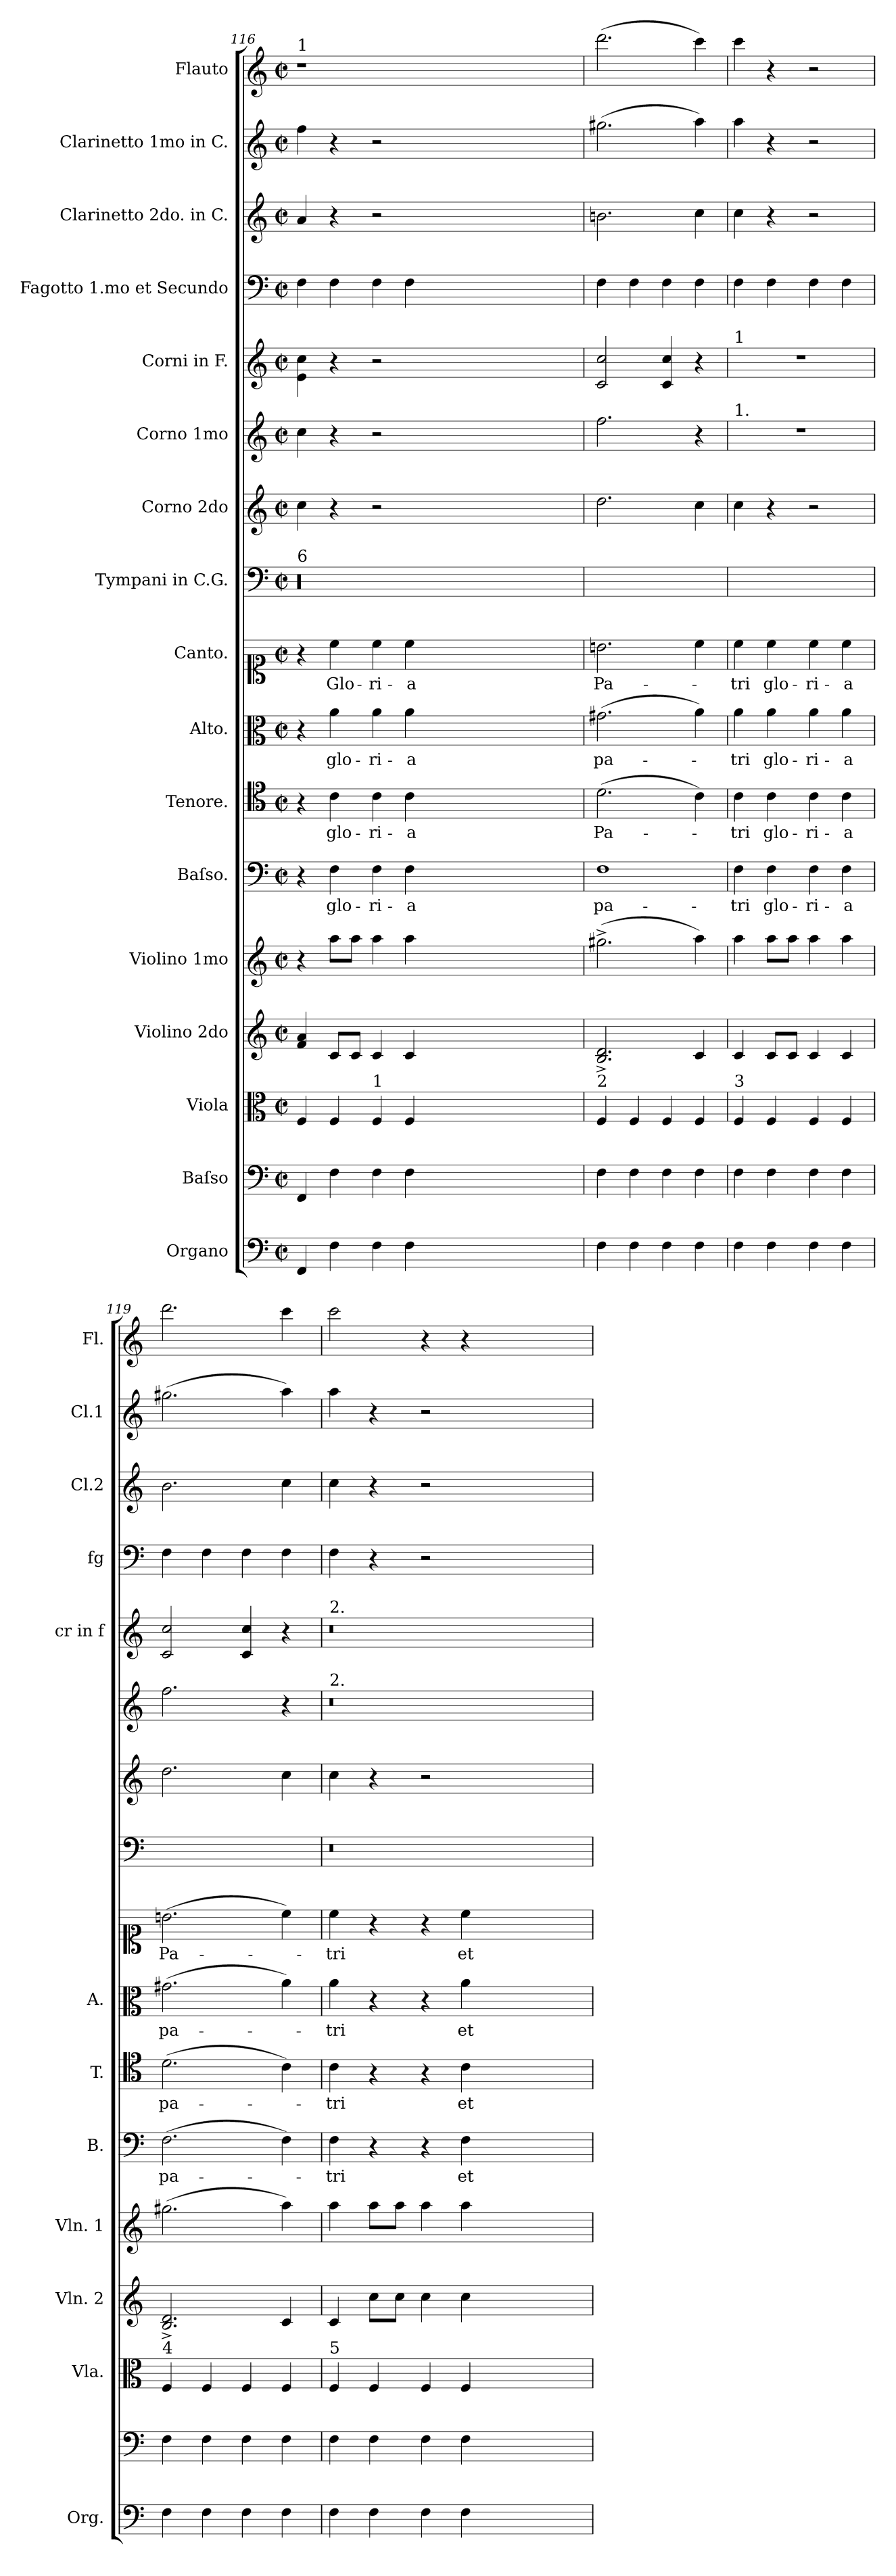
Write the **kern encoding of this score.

**kern	**kern	**kern	**kern	**kern	**kern	**text	**kern	**text	**kern	**text	**kern	**text	**kern	**kern	**kern	**kern	**kern	**kern	**kern	**kern
*part17	*part16	*part15	*part14	*part13	*part12	*part12	*part11	*part11	*part10	*part10	*part9	*part9	*part8	*part7	*part6	*part5	*part4	*part3	*part2	*part1
*staff17	*staff16	*staff15	*staff14	*staff13	*staff12	*staff12	*staff11	*staff11	*staff10	*staff10	*staff9	*staff9	*staff8	*staff7	*staff6	*staff5	*staff4	*staff3	*staff2	*staff1
*I"Organo	*I"Baſso	*I"Viola	*I"Violino 2do	*I"Violino 1mo	*I"Baſso.	*	*I"Tenore.	*	*I"Alto.	*	*I"Canto.	*	*I"Tympani in C.G.	*I"Corno 2do	*I"Corno 1mo	*I"Corni in F.	*I"Fagotto 1.mo et Secundo	*I"Clarinetto 2do. in C.	*I"Clarinetto 1mo in C.	*I"Flauto
*I'Org.	*	*I'Vla.	*I'Vln. 2	*I'Vln. 1	*I'B.	*	*I'T.	*	*I'A.	*	*	*	*	*	*	*I'cr in f	*I'fg	*I'Cl.2	*I'Cl.1	*I'Fl.
*clefF4	*clefF4	*clefC3	*clefG2	*clefG2	*clefF4	*	*clefC4	*	*clefC3	*	*clefC1	*	*clefF4	*clefG2	*clefG2	*clefG2	*clefF4	*clefG2	*clefG2	*clefG2
*	*	*	*	*	*	*	*	*	*	*	*	*	*	*	*	*ITrd4c7	*	*	*	*
*k[]	*k[]	*k[]	*k[]	*k[]	*k[]	*	*k[]	*	*k[]	*	*k[]	*	*k[]	*k[]	*k[]	*k[b-]	*k[]	*k[]	*k[]	*k[]
*M2/2	*M2/2	*M2/2	*M2/2	*M2/2	*M2/2	*	*M2/2	*	*M2/2	*	*M2/2	*	*M2/2	*M2/2	*M2/2	*M2/2	*M2/2	*M2/2	*M2/2	*M2/2
*met(c|)	*met(c|)	*met(c|)	*met(c|)	*met(c|)	*met(c|)	*	*met(c|)	*	*met(c|)	*	*met(c|)	*	*met(c|)	*met(c|)	*met(c|)	*met(c|)	*met(c|)	*met(c|)	*met(c|)	*met(c|)
=116	=116	=116	=116	=116	=116	=116	=116	=116	=116	=116	=116	=116	=116	=116	=116	=116	=116	=116	=116	=116
!	!	!	!	!	!	!	!	!	!	!	!	!	!	!	!	!	!	!	!	!LO:TX:a:t=1
!	!	!	!	!	!	!	!	!	!	!	!	!	!LO:TX:a:t=6	!	!	!	!	!	!	!
4FF/	4FF/	4F/	4f/ 4a/	4r	4r	.	4r	.	4r	.	4r	.	00r	4cc\	4cc\	4A\ 4f\	4F\	4a/	4ff\	1r
4F\	4F\	4F/	8c/L	8aa\L	4F\	glo-	4c\	glo-	4a\	glo-	4cc\	Glo-	.	4r	4r	4r	4F\	4r	4r	.
.	.	.	8c/J	8aa\J	.	.	.	.	.	.	.	.	.	.	.	.	.	.	.	.
!	!	!LO:TX:a:t=1	!	!	!	!	!	!	!	!	!	!	!	!	!	!	!	!	!	!
4F\	4F\	4F/	4c/	4aa\	4F\	-ri-	4c\	-ri-	4a\	-ri-	4cc\	-ri-	.	2r	2r	2r	4F\	2r	2r	.
4F\	4F\	4F/	4c/	4aa\	4F\	-a	4c\	-a	4a\	-a	4cc\	-a	.	.	.	.	4F\	.	.	.
0.ryy	0.ryy	0.ryy	0.ryy	0.ryy	0.ryy	.	0.ryy	.	0.ryy	.	0.ryy	.	.	0.ryy	0.ryy	0.ryy	0.ryy	0.ryy	0.ryy	0.ryy
=117	=117	=117	=117	=117	=117	=117	=117	=117	=117	=117	=117	=117	=117	=117	=117	=117	=117	=117	=117	=117
!	!	!LO:TX:a:t=2	!	!	!	!	!	!	!	!	!	!	!	!	!	!	!	!	!	!
4F\	4F\	4F/	2.B^>/ 2.d^>/	(2.gg#X^\	1F\	pa-	(2.d\	Pa-	(2.g#X\	pa-	2.bn\	Pa-	1ryy	2.dd\	2.ff\	2F/ 2f/	4F\	2.bn\	(2.gg#X\	(2.ddd\
4F\	4F\	4F/	.	.	.	.	.	.	.	.	.	.	.	.	.	.	4F\	.	.	.
4F\	4F\	4F/	.	.	.	.	.	.	.	.	.	.	.	.	.	4F/ 4f/	4F\	.	.	.
4F\	4F\	4F/	4c/	4aa\)	.	.	4c\)	.	4a\)	.	4cc\	.	.	4cc\	4r	4r	4F\	4cc\	4aa\)	4ccc\)
=118	=118	=118	=118	=118	=118	=118	=118	=118	=118	=118	=118	=118	=118	=118	=118	=118	=118	=118	=118	=118
!	!	!	!	!	!	!	!	!	!	!	!	!	!	!	!	!LO:TX:a:t=1	!	!	!	!
!	!	!	!	!	!	!	!	!	!	!	!	!	!	!	!LO:TX:a:t=1.	!	!	!	!	!
!	!	!LO:TX:a:t=3	!	!	!	!	!	!	!	!	!	!	!	!	!	!	!	!	!	!
4F\	4F\	4F/	4c/	4aa\	4F\	-tri	4c\	-tri	4a\	-tri	4cc\	-tri	1ryy	4cc\	1r	1r	4F\	4cc\	4aa\	4ccc\
4F\	4F\	4F/	8c/L	8aa\L	4F\	glo-	4c\	glo-	4a\	glo-	4cc\	glo-	.	4r	.	.	4F\	4r	4r	4r
.	.	.	8c/J	8aa\J	.	.	.	.	.	.	.	.	.	.	.	.	.	.	.	.
4F\	4F\	4F/	4c/	4aa\	4F\	-ri-	4c\	-ri-	4a\	-ri-	4cc\	-ri-	.	2r	.	.	4F\	2r	2r	2r
4F\	4F\	4F/	4c/	4aa\	4F\	-a	4c\	-a	4a\	-a	4cc\	-a	.	.	.	.	4F\	.	.	.
=119	=119	=119	=119	=119	=119	=119	=119	=119	=119	=119	=119	=119	=119	=119	=119	=119	=119	=119	=119	=119
!	!	!LO:TX:a:t=4	!	!	!	!	!	!	!	!	!	!	!	!	!	!	!	!	!	!
4F\	4F\	4F/	2.B^>/ 2.d^>/	(2.gg#X\	(2.F\	pa-	(2.d\	pa-	(2.g#X\	pa-	(2.bn\	Pa-	1ryy	2.dd\	2.ff\	2F/ 2f/	4F\	2.b\	(2.gg#X\	2.ddd\
4F\	4F\	4F/	.	.	.	.	.	.	.	.	.	.	.	.	.	.	4F\	.	.	.
4F\	4F\	4F/	.	.	.	.	.	.	.	.	.	.	.	.	.	4F/ 4f/	4F\	.	.	.
4F\	4F\	4F/	4c/	4aa\)	4F\)	.	4c\)	.	4a\)	.	4cc\)	.	.	4cc\	4r	4r	4F\	4cc\	4aa\)	4ccc\
=120	=120	=120	=120	=120	=120	=120	=120	=120	=120	=120	=120	=120	=120	=120	=120	=120	=120	=120	=120	=120
!	!	!	!	!	!	!	!	!	!	!	!	!	!	!	!	!LO:TX:a:t=2.	!	!	!	!
!	!	!	!	!	!	!	!	!	!	!	!	!	!	!	!LO:TX:a:t=2.	!	!	!	!	!
!	!	!LO:TX:a:t=5	!	!	!	!	!	!	!	!	!	!	!	!	!	!	!	!	!	!
4F\	4F\	4F/	4c/	4aa\	4F\	-tri	4c\	-tri	4a\	-tri	4cc\	-tri	0r	4cc\	0r	0r	4F\	4cc\	4aa\	2ccc\
4F\	4F\	4F/	8cc\L	8aa\L	4r	.	4r	.	4r	.	4r	.	.	4r	.	.	4r	4r	4r	.
.	.	.	8cc\J	8aa\J	.	.	.	.	.	.	.	.	.	.	.	.	.	.	.	.
4F\	4F\	4F/	4cc\	4aa\	4r	.	4r	.	4r	.	4r	.	.	2r	.	.	2r	2r	2r	4r
4F\	4F\	4F/	4cc\	4aa\	4F\	et	4c\	et	4a\	et	4cc\	et	.	.	.	.	.	.	.	4r
1ryy	1ryy	1ryy	1ryy	1ryy	1ryy	.	1ryy	.	1ryy	.	1ryy	.	.	1ryy	.	.	1ryy	1ryy	1ryy	1ryy
=	=	=	=	=	=	=	=	=	=	=	=	=	=	=	=	=	=	=	=	=
*-	*-	*-	*-	*-	*-	*-	*-	*-	*-	*-	*-	*-	*-	*-	*-	*-	*-	*-	*-	*-
